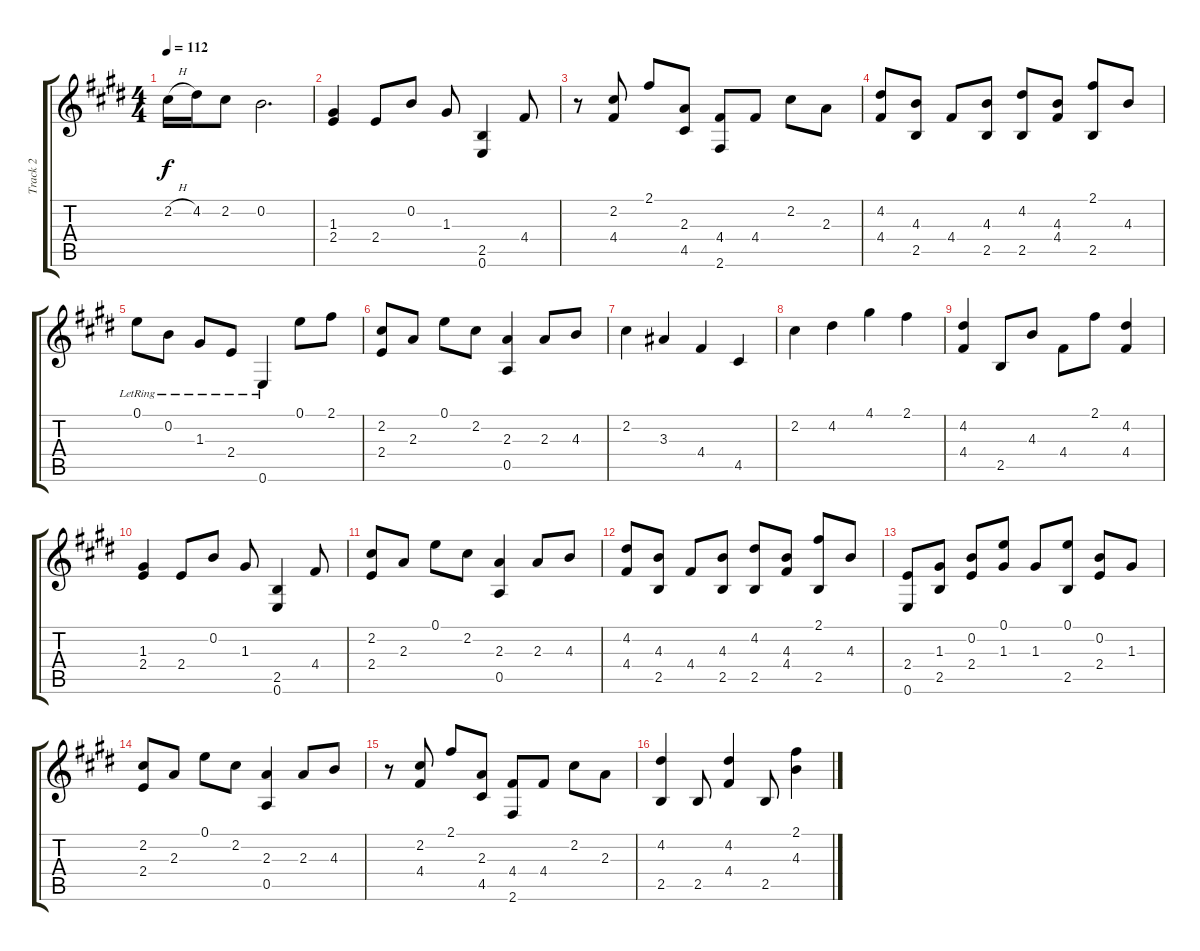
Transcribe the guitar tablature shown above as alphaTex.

\track ("Track 2" "Track 2") {instrument acousticguitarnylon}
\staff {score tabs}
\tuning (E4 B3 G3 D3 A2 E2) {hide}
\ts (4 4)
\tempo 112
\clef g2
\ks e
2.2{h}.16{dy f} 4.2.16 2.2.8 0.2.2{d} |
(1.3 2.4).4 2.4.8 0.2.8 1.3.8 (2.5 0.6).4 4.4.8 |
r.8 (2.2 4.4).8 2.1.8 (2.3 4.5).8 (4.4 2.6).8 4.4.8 2.2.8 2.3.8 |
(4.2 4.4).8 (4.3 2.5).8 4.4.8 (4.3 2.5).8 (4.2 2.5).8 (4.3 4.4).8 (2.1 2.5).8 4.3.8 |
0.1{lr}.8 0.2{lr}.8 1.3{lr}.8 2.4{lr}.8 0.6{lr}.4 0.1.8 2.1.8 |
(2.2 2.4).8 2.3.8 0.1.8 2.2.8 (2.3 0.5).4 2.3.8 4.3.8 |
2.2.4 3.3.4 4.4.4 4.5.4 |
2.2.4 4.2.4 4.1.4 2.1.4 |
(4.2 4.4).4 2.5.8 4.3.8 4.4.8 2.1.8 (4.2 4.4).4 |
(1.3 2.4).4 2.4.8 0.2.8 1.3.8 (2.5 0.6).4 4.4.8 |
(2.2 2.4).8 2.3.8 0.1.8 2.2.8 (2.3 0.5).4 2.3.8 4.3.8 |
(4.2 4.4).8 (4.3 2.5).8 4.4.8 (4.3 2.5).8 (4.2 2.5).8 (4.3 4.4).8 (2.1 2.5).8 4.3.8 |
(2.4 0.6).8 (1.3 2.5).8 (0.2 2.4).8 (0.1 1.3).8 1.3.8 (0.1 2.5).8 (0.2 2.4).8 1.3.8 |
(2.2 2.4).8 2.3.8 0.1.8 2.2.8 (2.3 0.5).4 2.3.8 4.3.8 |
r.8 (2.2 4.4).8 2.1.8 (2.3 4.5).8 (4.4 2.6).8 4.4.8 2.2.8 2.3.8 |
(4.2 2.5).4 2.5.8 (4.2 4.4).4 2.5.8 (2.1 4.3).4
